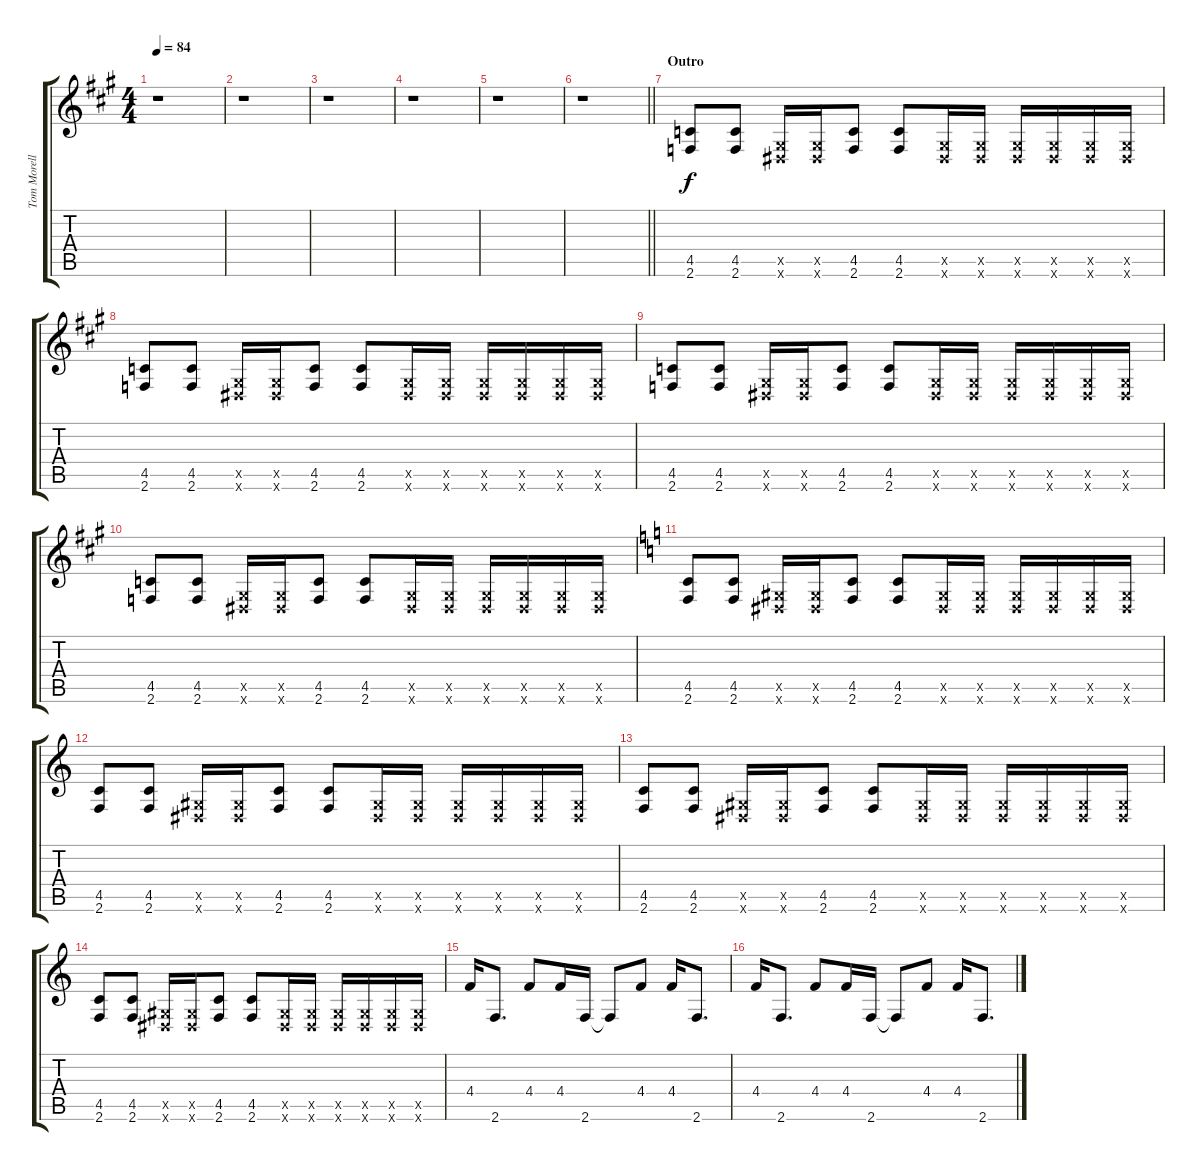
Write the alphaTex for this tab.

\track ("Tom Morello (Guitar)" "Tom Morell") {instrument distortionguitar}
\staff {score tabs}
\tuning (Eb4 Bb3 Gb3 Db3 Ab2 Eb2) {hide}
\ts (4 4)
\tempo 84
\clef g2
\ks a
r.1{dy f} |
r.1 |
r.1 |
r.1 |
r.1 |
\barLineRight lightlight
r.1 |
\section ("" "Outro")
(4.5 2.6).8 (4.5 2.6).8 (0.5{x} 0.6{x}).16 (0.5{x} 0.6{x}).16 (4.5 2.6).8 (4.5 2.6).8 (0.5{x} 0.6{x}).16 (0.5{x} 0.6{x}).16 (0.5{x} 0.6{x}).16 (0.5{x} 0.6{x}).16 (0.5{x} 0.6{x}).16 (0.5{x} 0.6{x}).16 |
(4.5 2.6).8 (4.5 2.6).8 (0.5{x} 0.6{x}).16 (0.5{x} 0.6{x}).16 (4.5 2.6).8 (4.5 2.6).8 (0.5{x} 0.6{x}).16 (0.5{x} 0.6{x}).16 (0.5{x} 0.6{x}).16 (0.5{x} 0.6{x}).16 (0.5{x} 0.6{x}).16 (0.5{x} 0.6{x}).16 |
(4.5 2.6).8 (4.5 2.6).8 (0.5{x} 0.6{x}).16 (0.5{x} 0.6{x}).16 (4.5 2.6).8 (4.5 2.6).8 (0.5{x} 0.6{x}).16 (0.5{x} 0.6{x}).16 (0.5{x} 0.6{x}).16 (0.5{x} 0.6{x}).16 (0.5{x} 0.6{x}).16 (0.5{x} 0.6{x}).16 |
(4.5 2.6).8 (4.5 2.6).8 (0.5{x} 0.6{x}).16 (0.5{x} 0.6{x}).16 (4.5 2.6).8 (4.5 2.6).8 (0.5{x} 0.6{x}).16 (0.5{x} 0.6{x}).16 (0.5{x} 0.6{x}).16 (0.5{x} 0.6{x}).16 (0.5{x} 0.6{x}).16 (0.5{x} 0.6{x}).16 |
\ks c
(4.5 2.6).8 (4.5 2.6).8 (0.5{x} 0.6{x}).16 (0.5{x} 0.6{x}).16 (4.5 2.6).8 (4.5 2.6).8 (0.5{x} 0.6{x}).16 (0.5{x} 0.6{x}).16 (0.5{x} 0.6{x}).16 (0.5{x} 0.6{x}).16 (0.5{x} 0.6{x}).16 (0.5{x} 0.6{x}).16 |
(4.5 2.6).8 (4.5 2.6).8 (0.5{x} 0.6{x}).16 (0.5{x} 0.6{x}).16 (4.5 2.6).8 (4.5 2.6).8 (0.5{x} 0.6{x}).16 (0.5{x} 0.6{x}).16 (0.5{x} 0.6{x}).16 (0.5{x} 0.6{x}).16 (0.5{x} 0.6{x}).16 (0.5{x} 0.6{x}).16 |
(4.5 2.6).8 (4.5 2.6).8 (0.5{x} 0.6{x}).16 (0.5{x} 0.6{x}).16 (4.5 2.6).8 (4.5 2.6).8 (0.5{x} 0.6{x}).16 (0.5{x} 0.6{x}).16 (0.5{x} 0.6{x}).16 (0.5{x} 0.6{x}).16 (0.5{x} 0.6{x}).16 (0.5{x} 0.6{x}).16 |
(4.5 2.6).8 (4.5 2.6).8 (0.5{x} 0.6{x}).16 (0.5{x} 0.6{x}).16 (4.5 2.6).8 (4.5 2.6).8 (0.5{x} 0.6{x}).16 (0.5{x} 0.6{x}).16 (0.5{x} 0.6{x}).16 (0.5{x} 0.6{x}).16 (0.5{x} 0.6{x}).16 (0.5{x} 0.6{x}).16 |
4.4.16 2.6.8{d} 4.4.8 4.4.16 2.6.16 2.6{t}.8 4.4.8 4.4.16 2.6.8{d} |
4.4.16 2.6.8{d} 4.4.8 4.4.16 2.6.16 2.6{t}.8 4.4.8 4.4.16 2.6.8{d}
